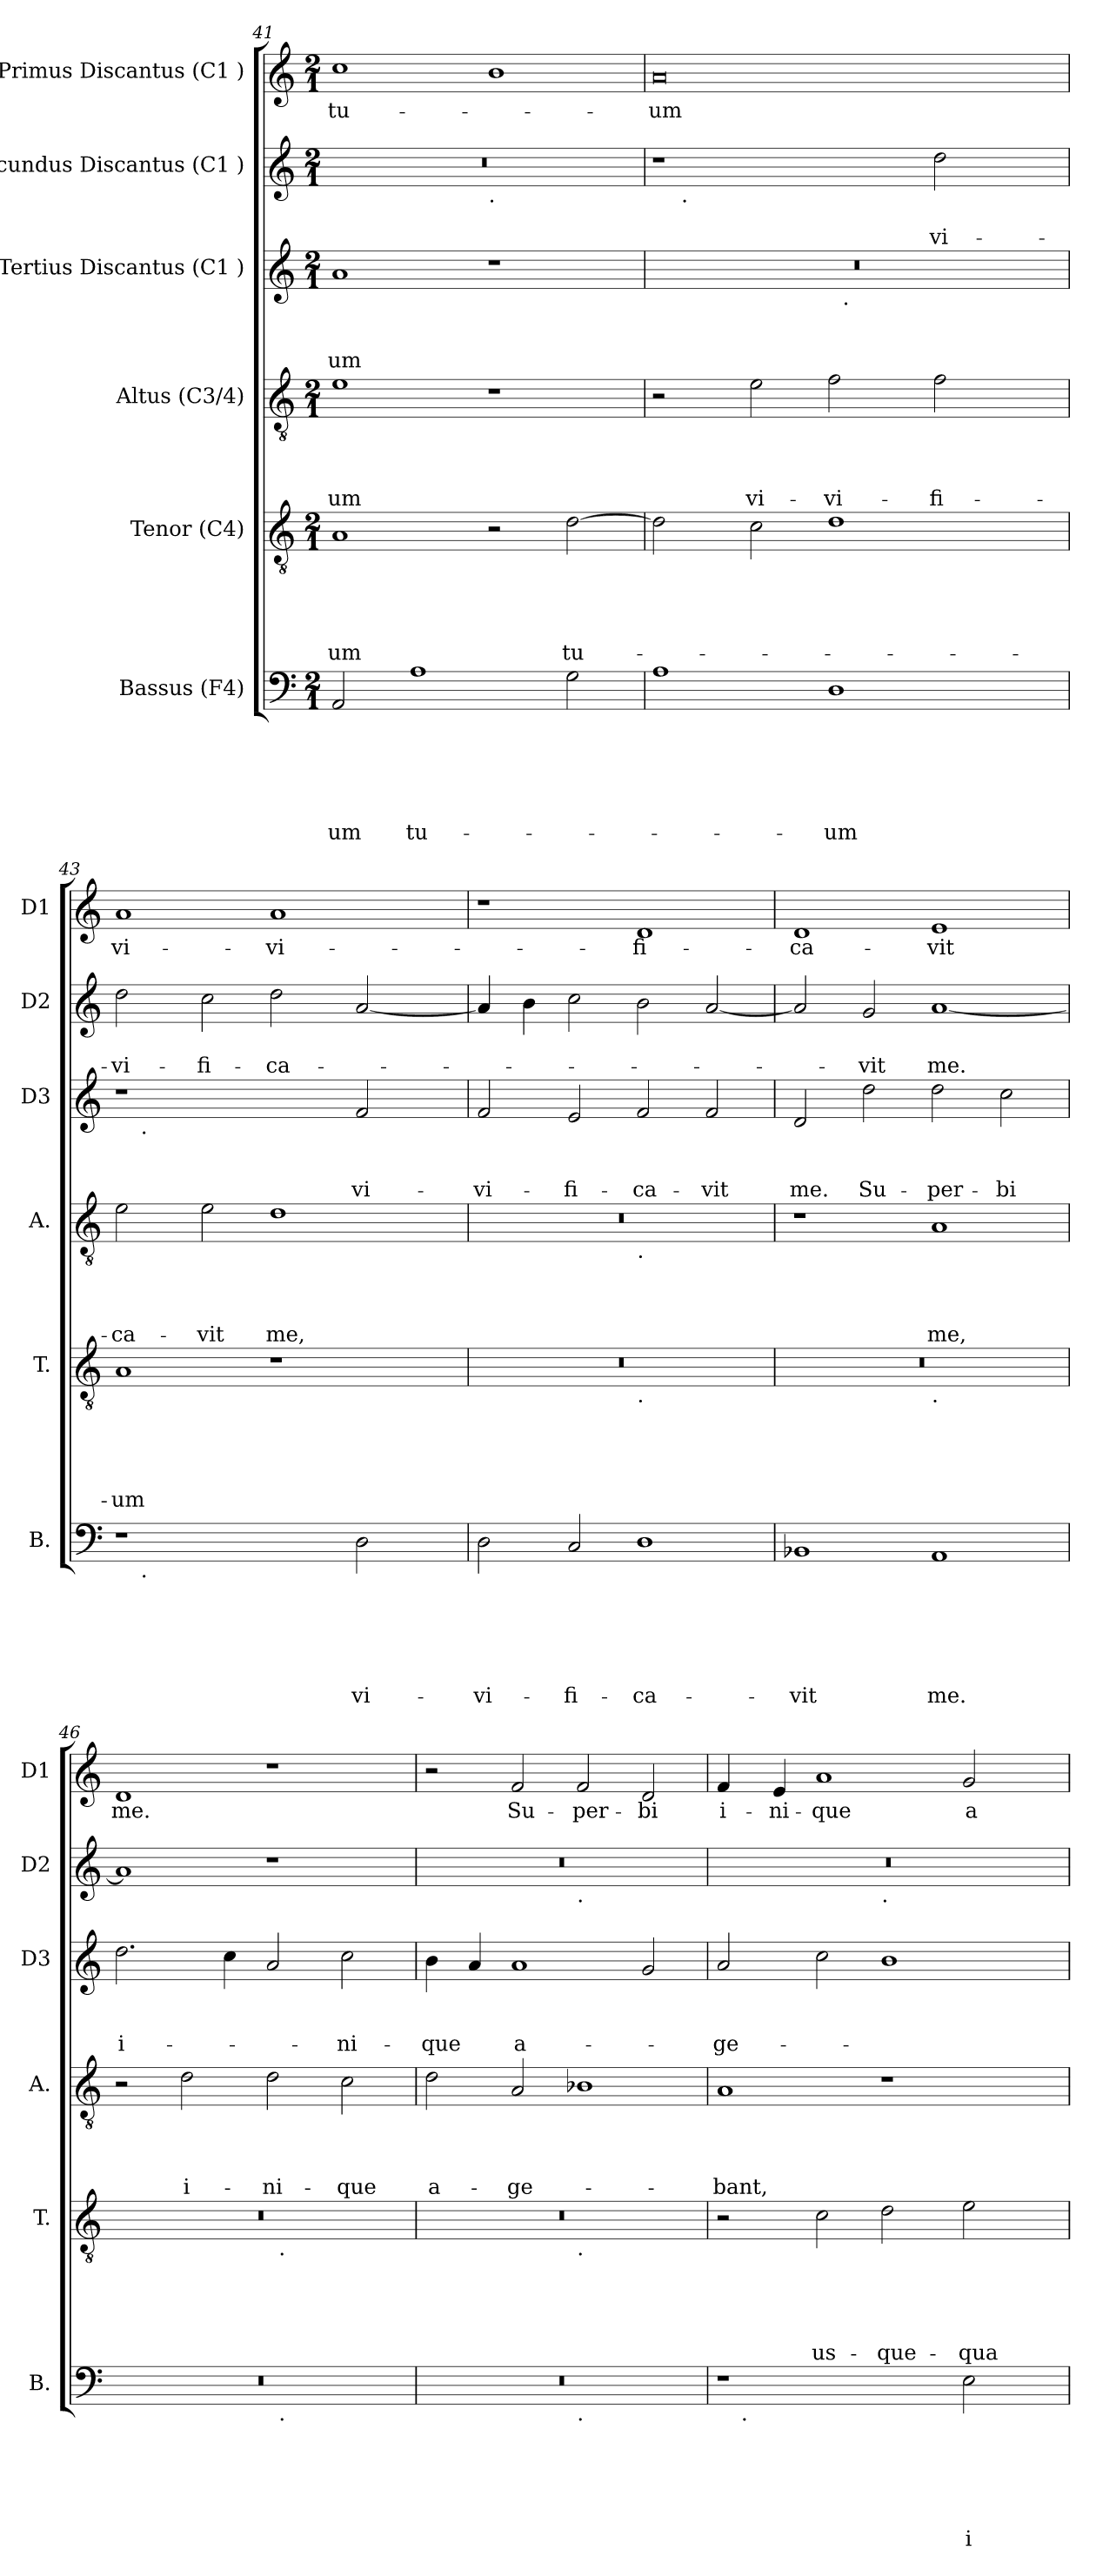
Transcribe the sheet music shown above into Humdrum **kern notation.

**kern	**text	**text	**text	**text	**text	**text	**kern	**text	**text	**text	**text	**text	**kern	**text	**text	**text	**text	**kern	**text	**text	**text	**kern	**text	**text	**kern	**text
*part6	*part6	*part6	*part6	*part6	*part6	*part6	*part5	*part5	*part5	*part5	*part5	*part5	*part4	*part4	*part4	*part4	*part4	*part3	*part3	*part3	*part3	*part2	*part2	*part2	*part1	*part1
*staff6	*staff6	*staff6	*staff6	*staff6	*staff6	*staff6	*staff5	*staff5	*staff5	*staff5	*staff5	*staff5	*staff4	*staff4	*staff4	*staff4	*staff4	*staff3	*staff3	*staff3	*staff3	*staff2	*staff2	*staff2	*staff1	*staff1
*I"Bassus (F4)	*	*	*	*	*	*	*I"Tenor (C4)	*	*	*	*	*	*I"Altus (C3/4)	*	*	*	*	*I"Tertius Discantus (C1 )	*	*	*	*I"Secundus Discantus (C1 )	*	*	*I"Primus Discantus (C1 )	*
*I'B.	*	*	*	*	*	*	*I'T.	*	*	*	*	*	*I'A.	*	*	*	*	*I'D3	*	*	*	*I'D2	*	*	*I'D1	*
*clefF4	*	*	*	*	*	*	*clefGv2	*	*	*	*	*	*clefGv2	*	*	*	*	*clefG2	*	*	*	*clefG2	*	*	*clefG2	*
*k[]	*	*	*	*	*	*	*k[]	*	*	*	*	*	*k[]	*	*	*	*	*k[]	*	*	*	*k[]	*	*	*k[]	*
*C:	*	*	*	*	*	*	*C:	*	*	*	*	*	*C:	*	*	*	*	*C:	*	*	*	*C:	*	*	*C:	*
*M2/1	*	*	*	*	*	*	*M2/1	*	*	*	*	*	*M2/1	*	*	*	*	*M2/1	*	*	*	*M2/1	*	*	*M2/1	*
=41	=41	=41	=41	=41	=41	=41	=41	=41	=41	=41	=41	=41	=41	=41	=41	=41	=41	=41	=41	=41	=41	=41	=41	=41	=41	=41
!	!	!	!	!	!	!LO:LY:b	!	!	!	!	!	!LO:LY:b	!	!	!	!	!LO:LY:b	!	!	!	!LO:LY:b	!	!	!	!	!LO:LY:b
*	*	*	*	*	*	*	*	*	*	*	*	*	*	*	*	*	*	*	*	*	*	*^	*	*	*	*
2AA/	.	.	.	.	.	-um	1A	.	.	.	.	-um	1e	.	.	.	-um	1a	.	.	-um	0r	1ryy	.	.	1cc	tu-
!	!	!	!	!	!	!LO:LY:b	!	!	!	!	!	!	!	!	!	!	!	!	!	!	!	!	!	!	!	!	!
1A	.	.	.	.	.	tu-	.	.	.	.	.	.	.	.	.	.	.	.	.	.	.	.	.	.	.	.	.
!	!	!	!	!	!	!	!	!	!	!	!	!	!	!	!	!	!	!	!	!	!	!	!LO:TX:b:t=.	!	!	!	!
.	.	.	.	.	.	.	2r	.	.	.	.	.	1r	.	.	.	.	1r	.	.	.	.	1ryy	.	.	1b	.
!	!	!	!	!	!	!	!	!	!	!	!	!LO:LY:b	!	!	!	!	!	!	!	!	!	!	!	!	!	!	!
2G\	.	.	.	.	.	.	[>2d\	.	.	.	.	tu-	.	.	.	.	.	.	.	.	.	.	.	.	.	.	.
!!LO:PB:g=z
=42	=42	=42	=42	=42	=42	=42	=42	=42	=42	=42	=42	=42	=42	=42	=42	=42	=42	=42	=42	=42	=42	=42	=42	=42	=42	=42	=42
!	!	!	!	!	!	!	!	!	!	!	!	!	!	!	!	!	!	!	!	!	!	!	!	!	!	!	!LO:LY:b
*	*	*	*	*	*	*	*	*	*	*	*	*	*	*	*	*	*	*^	*	*	*	*	*	*	*	*	*
1A	.	.	.	.	.	.	2d\]	.	.	.	.	.	2r	.	.	.	.	0r	1ryy	.	.	.	1r	16.ryy	.	.	0a	-um
!	!	!	!	!	!	!	!	!	!	!	!	!	!	!	!	!	!	!	!	!	!	!	!	!LO:TX:b:t=.	!	!	!	!
.	.	.	.	.	.	.	.	.	.	.	.	.	.	.	.	.	.	.	.	.	.	.	.	1ryy	.	.	.	.
!	!	!	!	!	!	!	!	!	!	!	!	!	!	!	!	!	!LO:LY:b	!	!	!	!	!	!	!	!	!	!	!
.	.	.	.	.	.	.	2c\	.	.	.	.	.	2e\	.	.	.	vi-	.	.	.	.	.	.	.	.	.	.	.
!	!	!	!	!	!	!LO:LY:b	!	!	!	!	!	!	!	!	!	!	!LO:LY:b	!	!	!	!	!	!	!	!	!	!	!
1D	.	.	.	.	.	-um	1d	.	.	.	.	.	2f\	.	.	.	-vi-	.	32ryy	.	.	.	2ryy	.	.	.	.	.
!	!	!	!	!	!	!	!	!	!	!	!	!	!	!	!	!	!	!	!LO:TX:b:t=.	!	!	!	!	!	!	!	!	!
.	.	.	.	.	.	.	.	.	.	.	.	.	.	.	.	.	.	.	2ryy	.	.	.	.	.	.	.	.	.
.	.	.	.	.	.	.	.	.	.	.	.	.	.	.	.	.	.	.	.	.	.	.	.	2ryy	.	.	.	.
!	!	!	!	!	!	!	!	!	!	!	!	!	!	!	!	!	!LO:LY:b	!	!	!	!	!	!	!	!	!LO:LY:b	!	!
.	.	.	.	.	.	.	.	.	.	.	.	.	2f\	.	.	.	-fi-	.	.	.	.	.	2dd\	.	.	vi-	.	.
.	.	.	.	.	.	.	.	.	.	.	.	.	.	.	.	.	.	.	4...ryy	.	.	.	.	.	.	.	.	.
.	.	.	.	.	.	.	.	.	.	.	.	.	.	.	.	.	.	.	.	.	.	.	.	4ryy	.	.	.	.
.	.	.	.	.	.	.	.	.	.	.	.	.	.	.	.	.	.	.	.	.	.	.	.	8ryy	.	.	.	.
.	.	.	.	.	.	.	.	.	.	.	.	.	.	.	.	.	.	.	.	.	.	.	.	32ryy	.	.	.	.
=43	=43	=43	=43	=43	=43	=43	=43	=43	=43	=43	=43	=43	=43	=43	=43	=43	=43	=43	=43	=43	=43	=43	=43	=43	=43	=43	=43	=43
!	!	!	!	!	!	!	!	!	!	!	!	!LO:LY:b	!	!	!	!	!LO:LY:b	!	!	!	!	!	!	!	!	!LO:LY:b	!	!LO:LY:b
*^	*	*	*	*	*	*	*	*	*	*	*	*	*	*	*	*	*	*	*	*	*	*	*v	*v	*	*	*	*
1r	16.ryy	.	.	.	.	.	.	1A	.	.	.	.	-um	2e\	.	.	.	-ca-	1r	16.ryy	.	.	.	2dd\	.	-vi-	1a	vi-
!	!	!	!	!	!	!	!	!	!	!	!	!	!	!	!	!	!	!	!	!LO:TX:b:t=.	!	!	!	!	!	!	!	!
!	!LO:TX:b:t=.	!	!	!	!	!	!	!	!	!	!	!	!	!	!	!	!	!	!	!	!	!	!	!	!	!	!	!
.	1ryy	.	.	.	.	.	.	.	.	.	.	.	.	.	.	.	.	.	.	1ryy	.	.	.	.	.	.	.	.
!	!	!	!	!	!	!	!	!	!	!	!	!	!	!	!	!	!	!LO:LY:b	!	!	!	!	!	!	!	!LO:LY:b	!	!
.	.	.	.	.	.	.	.	.	.	.	.	.	.	2e\	.	.	.	-vit	.	.	.	.	.	2cc\	.	-fi-	.	.
!	!	!	!	!	!	!	!	!	!	!	!	!	!	!	!	!	!	!LO:LY:b	!	!	!	!	!	!	!	!LO:LY:b	!	!LO:LY:b
2ryy	.	.	.	.	.	.	.	1r	.	.	.	.	.	1d	.	.	.	me,	2ryy	.	.	.	.	2dd\	.	-ca-	1a	-vi-
.	2ryy	.	.	.	.	.	.	.	.	.	.	.	.	.	.	.	.	.	.	2ryy	.	.	.	.	.	.	.	.
!	!	!	!	!	!	!	!LO:LY:b	!	!	!	!	!	!	!	!	!	!	!	!	!	!	!	!LO:LY:b	!	!	!	!	!
2D\	.	.	.	.	.	.	vi-	.	.	.	.	.	.	.	.	.	.	.	2f/	.	.	.	vi-	[<2a/	.	.	.	.
.	4ryy	.	.	.	.	.	.	.	.	.	.	.	.	.	.	.	.	.	.	4ryy	.	.	.	.	.	.	.	.
.	8ryy	.	.	.	.	.	.	.	.	.	.	.	.	.	.	.	.	.	.	8ryy	.	.	.	.	.	.	.	.
.	32ryy	.	.	.	.	.	.	.	.	.	.	.	.	.	.	.	.	.	.	32ryy	.	.	.	.	.	.	.	.
=44	=44	=44	=44	=44	=44	=44	=44	=44	=44	=44	=44	=44	=44	=44	=44	=44	=44	=44	=44	=44	=44	=44	=44	=44	=44	=44	=44	=44
!	!	!	!	!	!	!	!LO:LY:b	!	!	!	!	!	!	!	!	!	!	!	!	!	!	!	!LO:LY:b	!	!	!	!	!
*v	*v	*	*	*	*	*	*	*^	*	*	*	*	*	*^	*	*	*	*	*v	*v	*	*	*	*	*	*	*	*
2D\	.	.	.	.	.	-vi-	0r	1ryy	.	.	.	.	.	0r	1ryy	.	.	.	.	2f/	.	.	-vi-	4a/]	.	.	1r	.
.	.	.	.	.	.	.	.	.	.	.	.	.	.	.	.	.	.	.	.	.	.	.	.	4b\	.	.	.	.
!	!	!	!	!	!	!LO:LY:b	!	!	!	!	!	!	!	!	!	!	!	!	!	!	!	!	!LO:LY:b	!	!	!	!	!
2C/	.	.	.	.	.	-fi-	.	.	.	.	.	.	.	.	.	.	.	.	.	2e/	.	.	-fi-	2cc\	.	.	.	.
!	!	!	!	!	!	!	!	!	!	!	!	!	!	!	!LO:TX:b:t=.	!	!	!	!	!	!	!	!	!	!	!	!	!
!	!	!	!	!	!	!	!	!LO:TX:b:t=.	!	!	!	!	!	!	!	!	!	!	!	!	!	!	!	!	!	!	!	!
!	!	!	!	!	!	!LO:LY:b	!	!	!	!	!	!	!	!	!	!	!	!	!	!	!	!	!LO:LY:b	!	!	!	!	!LO:LY:b
1D	.	.	.	.	.	-ca-	.	1ryy	.	.	.	.	.	.	1ryy	.	.	.	.	2f/	.	.	-ca-	2b\	.	.	1d	-fi-
!	!	!	!	!	!	!	!	!	!	!	!	!	!	!	!	!	!	!	!	!	!	!	!LO:LY:b	!	!	!	!	!
.	.	.	.	.	.	.	.	.	.	.	.	.	.	.	.	.	.	.	.	2f/	.	.	-vit	[<2a/	.	.	.	.
=45	=45	=45	=45	=45	=45	=45	=45	=45	=45	=45	=45	=45	=45	=45	=45	=45	=45	=45	=45	=45	=45	=45	=45	=45	=45	=45	=45	=45
!	!	!	!	!	!	!LO:LY:b	!	!	!	!	!	!	!	!	!	!	!	!	!	!	!	!	!LO:LY:b	!	!	!	!	!LO:LY:b
*	*	*	*	*	*	*	*	*	*	*	*	*	*	*v	*v	*	*	*	*	*	*	*	*	*	*	*	*	*
1BB-X	.	.	.	.	.	-vit	0r	1ryy	.	.	.	.	.	1r	.	.	.	.	2d/	.	.	me.	2a/]	.	.	1d	-ca-
!	!	!	!	!	!	!	!	!	!	!	!	!	!	!	!	!	!	!	!	!	!	!LO:LY:b	!	!	!LO:LY:b	!	!
.	.	.	.	.	.	.	.	.	.	.	.	.	.	.	.	.	.	.	2dd\	.	.	Su-	2g/	.	-vit	.	.
!	!	!	!	!	!	!	!	!LO:TX:b:t=.	!	!	!	!	!	!	!	!	!	!	!	!	!	!	!	!	!	!	!
!	!	!	!	!	!	!LO:LY:b	!	!	!	!	!	!	!	!	!	!	!	!LO:LY:b	!	!	!	!LO:LY:b	!	!	!LO:LY:b	!	!LO:LY:b
1AA	.	.	.	.	.	me.	.	1ryy	.	.	.	.	.	1A	.	.	.	me,	2dd\	.	.	-per-	[<1a	.	me.	1e	-vit
!	!	!	!	!	!	!	!	!	!	!	!	!	!	!	!	!	!	!	!	!	!	!LO:LY:b	!	!	!	!	!
.	.	.	.	.	.	.	.	.	.	.	.	.	.	.	.	.	.	.	2cc\	.	.	-bi	.	.	.	.	.
!!LO:LB:g=z
=46	=46	=46	=46	=46	=46	=46	=46	=46	=46	=46	=46	=46	=46	=46	=46	=46	=46	=46	=46	=46	=46	=46	=46	=46	=46	=46	=46
!	!	!	!	!	!	!	!	!	!	!	!	!	!	!	!	!	!	!	!	!	!	!LO:LY:b:rj	!	!	!	!	!LO:LY:b
*^	*	*	*	*	*	*	*	*	*	*	*	*	*	*	*	*	*	*	*	*	*	*	*	*	*	*	*
0r	1ryy	.	.	.	.	.	.	0r	1ryy	.	.	.	.	.	2r	.	.	.	.	2.dd\	.	.	i-	1a]	.	.	1d	me.
!	!	!	!	!	!	!	!	!	!	!	!	!	!	!	!	!	!	!	!LO:LY:b	!	!	!	!	!	!	!	!	!
.	.	.	.	.	.	.	.	.	.	.	.	.	.	.	2d\	.	.	.	i-	.	.	.	.	.	.	.	.	.
.	.	.	.	.	.	.	.	.	.	.	.	.	.	.	.	.	.	.	.	4cc\	.	.	.	.	.	.	.	.
!	!	!	!	!	!	!	!	!	!	!	!	!	!	!	!	!	!	!	!LO:LY:b	!	!	!	!	!	!	!	!	!
.	32ryy	.	.	.	.	.	.	.	32ryy	.	.	.	.	.	2d\	.	.	.	-ni-	2a/	.	.	.	1r	.	.	1r	.
!	!	!	!	!	!	!	!	!	!LO:TX:b:t=.	!	!	!	!	!	!	!	!	!	!	!	!	!	!	!	!	!	!	!
!	!LO:TX:b:t=.	!	!	!	!	!	!	!	!	!	!	!	!	!	!	!	!	!	!	!	!	!	!	!	!	!	!	!
.	2ryy	.	.	.	.	.	.	.	2ryy	.	.	.	.	.	.	.	.	.	.	.	.	.	.	.	.	.	.	.
!	!	!	!	!	!	!	!	!	!	!	!	!	!	!	!	!	!	!	!LO:LY:b	!	!	!	!LO:LY:b	!	!	!	!	!
.	.	.	.	.	.	.	.	.	.	.	.	.	.	.	2c\	.	.	.	-que	2cc\	.	.	-ni-	.	.	.	.	.
.	4...ryy	.	.	.	.	.	.	.	4...ryy	.	.	.	.	.	.	.	.	.	.	.	.	.	.	.	.	.	.	.
=47	=47	=47	=47	=47	=47	=47	=47	=47	=47	=47	=47	=47	=47	=47	=47	=47	=47	=47	=47	=47	=47	=47	=47	=47	=47	=47	=47	=47
!	!	!	!	!	!	!	!	!	!	!	!	!	!	!	!	!	!	!	!LO:LY:b	!	!	!	!LO:LY:b	!	!	!	!	!
*	*	*	*	*	*	*	*	*	*	*	*	*	*	*	*	*	*	*	*	*	*	*	*	*^	*	*	*	*
0r	1ryy	.	.	.	.	.	.	0r	1ryy	.	.	.	.	.	2d\	.	.	.	a-	4b\	.	.	-que	0r	1ryy	.	.	2r	.
.	.	.	.	.	.	.	.	.	.	.	.	.	.	.	.	.	.	.	.	4a/	.	.	.	.	.	.	.	.	.
!	!	!	!	!	!	!	!	!	!	!	!	!	!	!	!	!	!	!	!LO:LY:b	!	!	!	!LO:LY:b:rj	!	!	!	!	!	!LO:LY:b
.	.	.	.	.	.	.	.	.	.	.	.	.	.	.	2A/	.	.	.	-ge-	1a	.	.	a-	.	.	.	.	2f/	Su-
!	!	!	!	!	!	!	!	!	!	!	!	!	!	!	!	!	!	!	!	!	!	!	!	!	!LO:TX:b:t=.	!	!	!	!
!	!	!	!	!	!	!	!	!	!LO:TX:b:t=.	!	!	!	!	!	!	!	!	!	!	!	!	!	!	!	!	!	!	!	!
!	!LO:TX:b:t=.	!	!	!	!	!	!	!	!	!	!	!	!	!	!	!	!	!	!	!	!	!	!	!	!	!	!	!	!
!	!	!	!	!	!	!	!	!	!	!	!	!	!	!	!	!	!	!	!	!	!	!	!	!	!	!	!	!	!LO:LY:b
.	1ryy	.	.	.	.	.	.	.	1ryy	.	.	.	.	.	1B-X	.	.	.	.	.	.	.	.	.	1ryy	.	.	2f/	-per-
!	!	!	!	!	!	!	!	!	!	!	!	!	!	!	!	!	!	!	!	!	!	!	!	!	!	!	!	!	!LO:LY:b
.	.	.	.	.	.	.	.	.	.	.	.	.	.	.	.	.	.	.	.	2g/	.	.	.	.	.	.	.	2d/	-bi
=48	=48	=48	=48	=48	=48	=48	=48	=48	=48	=48	=48	=48	=48	=48	=48	=48	=48	=48	=48	=48	=48	=48	=48	=48	=48	=48	=48	=48	=48
!	!	!	!	!	!	!	!	!	!	!	!	!	!	!	!	!	!	!	!LO:LY:b	!	!	!	!LO:LY:b	!	!	!	!	!	!LO:LY:b
*	*	*	*	*	*	*	*	*v	*v	*	*	*	*	*	*	*	*	*	*	*	*	*	*	*	*	*	*	*	*
1r	16.ryy	.	.	.	.	.	.	2r	.	.	.	.	.	1A	.	.	.	-bant,	2a/	.	.	-ge-	0r	1ryy	.	.	4f/	i-
!	!LO:TX:b:t=.	!	!	!	!	!	!	!	!	!	!	!	!	!	!	!	!	!	!	!	!	!	!	!	!	!	!	!
.	1ryy	.	.	.	.	.	.	.	.	.	.	.	.	.	.	.	.	.	.	.	.	.	.	.	.	.	.	.
!	!	!	!	!	!	!	!	!	!	!	!	!	!	!	!	!	!	!	!	!	!	!	!	!	!	!	!	!LO:LY:b
.	.	.	.	.	.	.	.	.	.	.	.	.	.	.	.	.	.	.	.	.	.	.	.	.	.	.	4e/	-ni-
!	!	!	!	!	!	!	!	!	!	!	!	!	!LO:LY:b	!	!	!	!	!	!	!	!	!	!	!	!	!	!	!LO:LY:b:rj
.	.	.	.	.	.	.	.	2c\	.	.	.	.	us-	.	.	.	.	.	2cc\	.	.	.	.	.	.	.	1a	-que
!	!	!	!	!	!	!	!	!	!	!	!	!	!	!	!	!	!	!	!	!	!	!	!	!LO:TX:b:t=.	!	!	!	!
!	!	!	!	!	!	!	!	!	!	!	!	!	!LO:LY:b	!	!	!	!	!	!	!	!	!	!	!	!	!	!	!
2ryy	.	.	.	.	.	.	.	2d\	.	.	.	.	-que-	1r	.	.	.	.	1b	.	.	.	.	1ryy	.	.	.	.
.	2ryy	.	.	.	.	.	.	.	.	.	.	.	.	.	.	.	.	.	.	.	.	.	.	.	.	.	.	.
!	!	!	!	!	!	!	!LO:LY:b	!	!	!	!	!	!LO:LY:b	!	!	!	!	!	!	!	!	!	!	!	!	!	!	!LO:LY:b
2E\	.	.	.	.	.	.	i-	2e\	.	.	.	.	-qua-	.	.	.	.	.	.	.	.	.	.	.	.	.	2g/	a-
.	4ryy	.	.	.	.	.	.	.	.	.	.	.	.	.	.	.	.	.	.	.	.	.	.	.	.	.	.	.
.	8ryy	.	.	.	.	.	.	.	.	.	.	.	.	.	.	.	.	.	.	.	.	.	.	.	.	.	.	.
.	32ryy	.	.	.	.	.	.	.	.	.	.	.	.	.	.	.	.	.	.	.	.	.	.	.	.	.	.	.
*v	*v	*	*	*	*	*	*	*	*	*	*	*	*	*	*	*	*	*	*	*	*	*	*v	*v	*	*	*	*
=	=	=	=	=	=	=	=	=	=	=	=	=	=	=	=	=	=	=	=	=	=	=	=	=	=	=
*-	*-	*-	*-	*-	*-	*-	*-	*-	*-	*-	*-	*-	*-	*-	*-	*-	*-	*-	*-	*-	*-	*-	*-	*-	*-	*-
